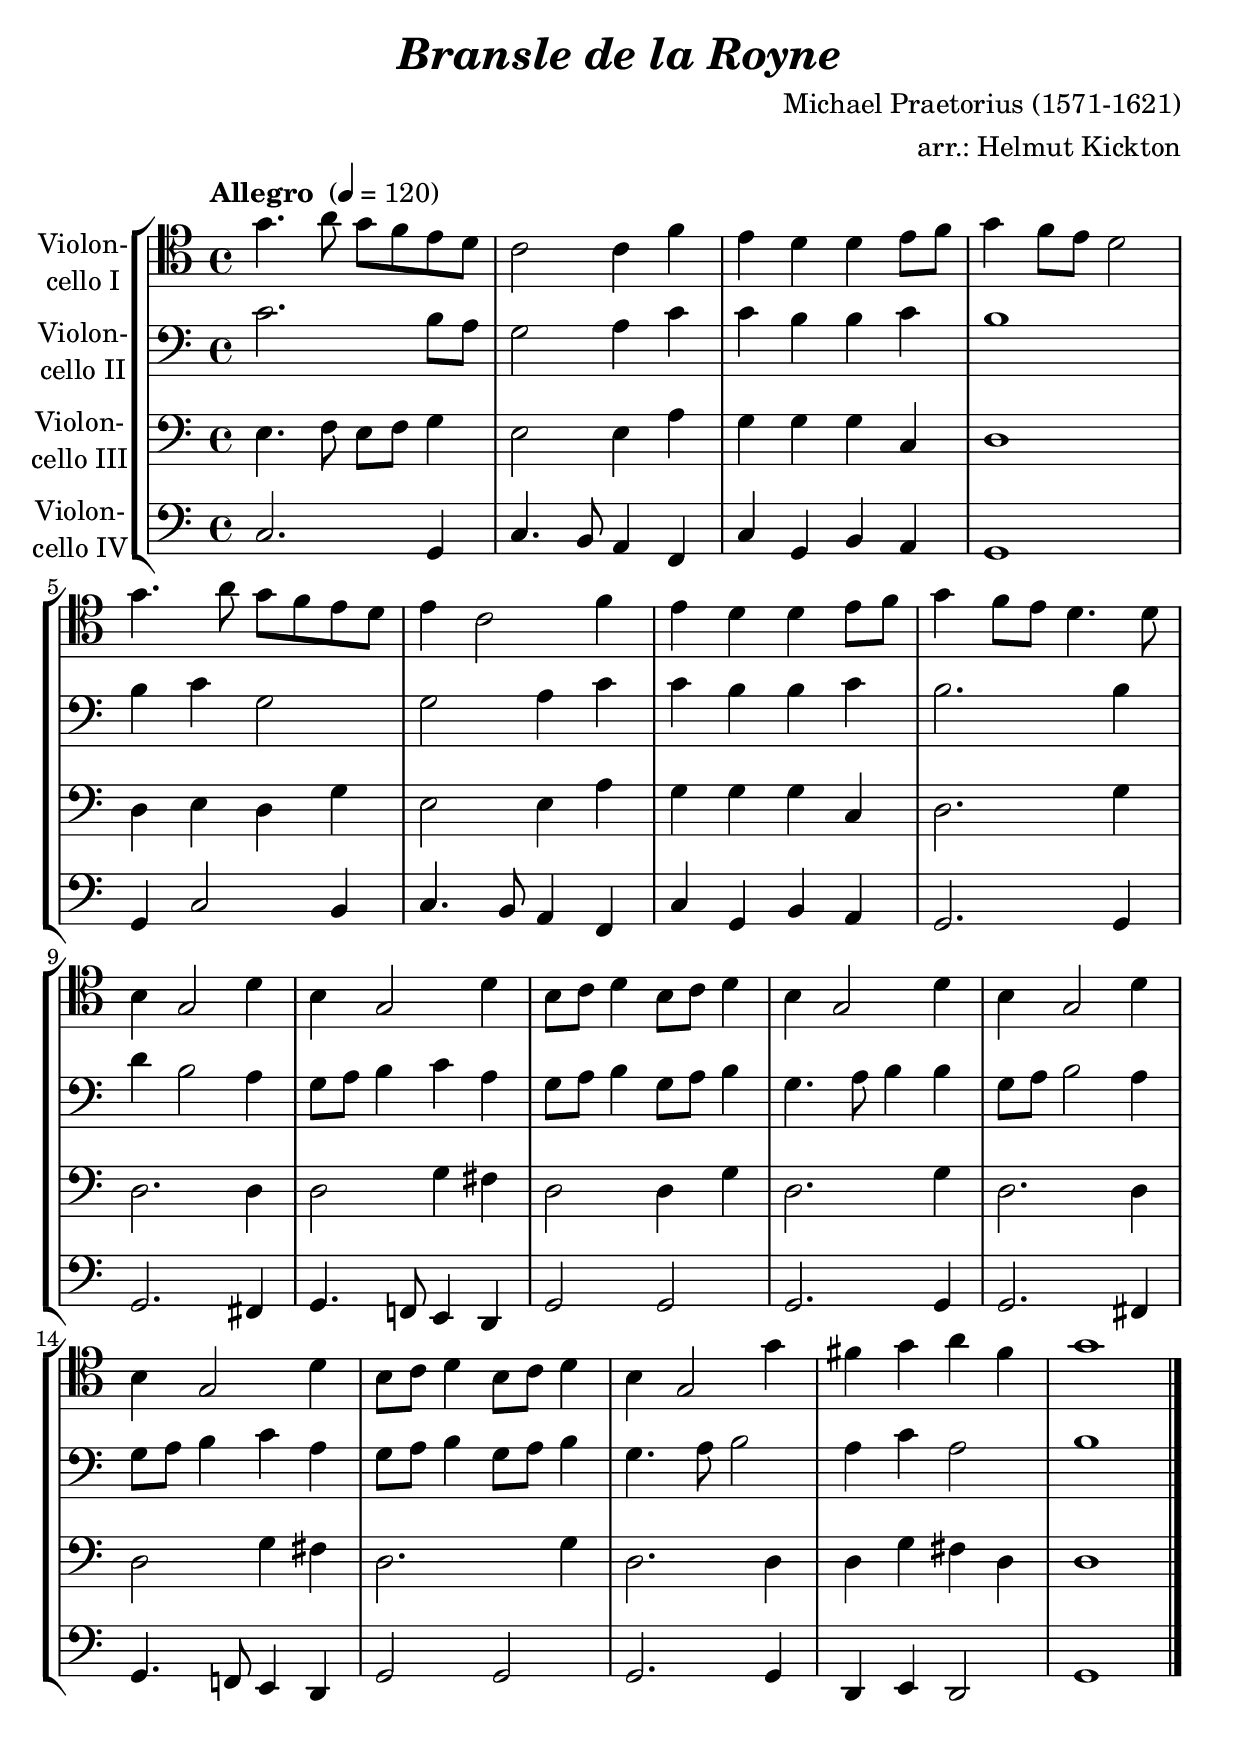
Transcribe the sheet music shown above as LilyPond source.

\version "2.18.2"
\include "deutsch.ly"
  
#(set-global-staff-size 24)

\header {
  title     = \markup \bold \italic "Bransle de la Royne"
  composer  = "Michael Praetorius (1571-1621)"
  arranger  = "arr.: Helmut Kickton"
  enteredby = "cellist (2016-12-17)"
%  piece     = ""
}

voiceconsts = {
  \key g \major
  \time 4/4
  \clef "bass"
%  \numericTimeSignature
  \compressFullBarRests
  % Set default beaming for all staves
%  \set Timing.beamExceptions = #'()
%  \set Timing.baseMoment     = #(ly:make-moment 1 4)
%  \set Timing.beatStructure  = #'(1 1 1)
  \tempo "Allegro " 4=120
}

mifl = "flute"
mist = "string ensemble 1"
%minstr = "accordion"
miba = "bassoon"
%milo = "drawbar organ"
milo = "harpsichord"

va = \relative c'' {
  \voiceconsts
  \clef "tenor"
  
  d4. e8 d c h a
  g2 g4 c
  h a a h8 c
  d4 c8 h a2
  d4. e8 d c h a
  h4 g2 c4

  h a a h8 c
  d4 c8 h a4. a8
  fis4 d2 a'4
  fis d2 a'4
  fis8 g a4 fis8 g a4
  fis d2 a'4

  fis d2 a'4
  fis d2 a'4
  fis8 g a4 fis8 g a4
  fis d2 d'4
  cis d e cis
  d1 \bar "|."
}

vb = \relative c'' {
  \voiceconsts

  g2. fis8 e
  d2 e4 g
  g fis fis g
  fis1
  fis4 g d2
  d e4 g

  g fis fis g
  fis2. fis4
  a fis2 e4
  d8 e fis4 g e
  d8 e fis4 d8 e fis4
  d4. e8 fis4 fis

  d8 e fis2 e4
  d8 e fis4 g e
  d8 e fis4 d8 e fis4
  d4. e8 fis2
  e4 g e2
  fis1 \bar "|."
}

vc = \relative c' {
  \voiceconsts

  h4. c8 h c d4
  h2 h4 e
  d d d g,
  a1
  a4 h a d
  h2 h4 e

  d d d g,
  a2. d4
  a2. a4
  a2 d4 cis
  a2 a4 d
  a2. d4

  a2. a4
  a2 d4 cis
  a2. d4
  a2. a4
  a d cis a
  a1 \bar "|."
}

vd = \relative c' {
  \voiceconsts

  g2. d4
  g4. fis8 e4 c
  g' d fis e
  d1
  d4 g2 fis4
  g4. fis8 e4 c

  g' d fis e
  d2. d4
  d2. cis4
  d4. c!8 h4 a
  d2 d
  d2. d4

  d2. cis4
  d4. c!8 h4 a
  d2 d
  d2. d4
  a h a2
  d1 \bar "|."
}


music = \new StaffGroup <<
      \new Staff {
	\set Staff.midiInstrument = \mist
	\set Staff.instrumentName = \markup \center-column { "Violon-" "cello I" }
	\transpose g c { \va }
      }

      \new Staff {
	\set Staff.midiInstrument = \mist
	\set Staff.instrumentName = \markup \center-column { "Violon-" "cello II" }
	\transpose g c { \vb }
      }

      \new Staff {
	\set Staff.midiInstrument = \miba
	\set Staff.instrumentName = \markup \center-column { "Violon-" "cello III" }
	\transpose g c { \vc }
      }

      \new Staff {
	\set Staff.midiInstrument = \miba
	\set Staff.instrumentName = \markup \center-column { "Violon-" "cello IV" }
	\transpose g c { \vd }
      }
>>

\book {
  \score {
    \music
    \layout {}
  }

  \score {
    \unfoldRepeats \music

    \midi {
      \context {
        \Score
      }
    }
  }
}
